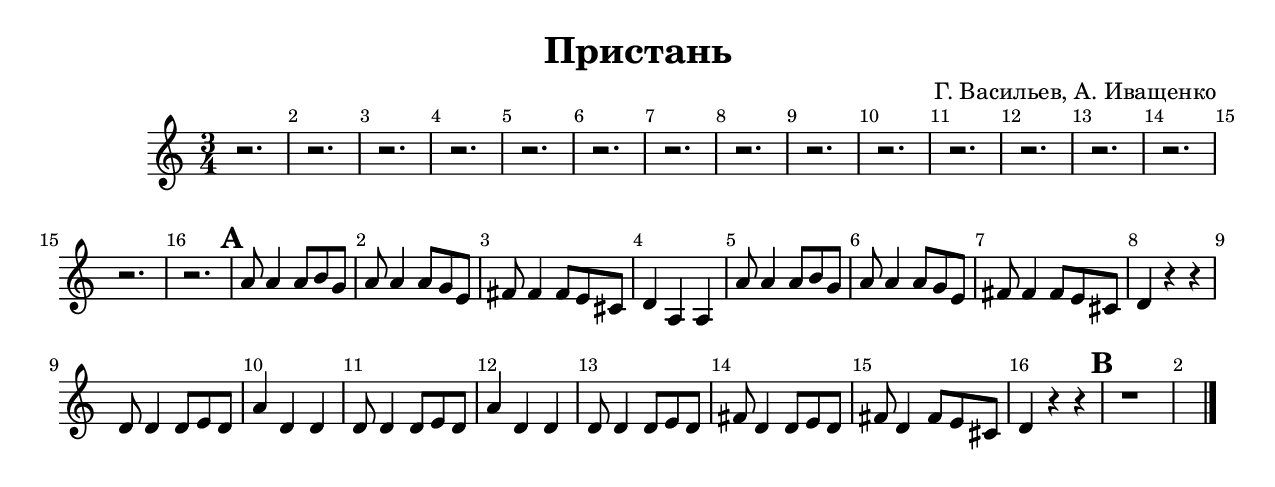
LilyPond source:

\version "2.22.0"


\paper {
  #(set-paper-size "letter")
}

scoreSetup = {
  \set Score.markFormatter = #format-mark-box-numbers
  \override Score.BarNumber.break-visibility = ##(#t #t #t)
}

relativeSetup = {
  \accidentalStyle modern
}

chordsSetup = {
  \set chordChanges = ##t
}

mkvThree =
#(define-scheme-function 
  (music)
  (ly:music?)
  #{
    \new Voice {  
      \voiceThree
      \magnifyMusic 0.63 {
        \override Score.SpacingSpanner.spacing-increment = #(* 1.2 0.63)
        $music
      }
    }
  #}
)

mkvTwo =
#(define-scheme-function 
  (music)
  (ly:music?)
  #{
    \new Voice {  
      \voiceTwo
      $music
    }
  #}
)

mkvOne =
#(define-scheme-function 
  (music)
  (ly:music?)
  #{
    \voiceOne
    $music
  #}
)

mkvOneThree =
#(define-scheme-function 
  (one three)
  (ly:music? ly:music?)
  #{
  <<
    \mkvOne { $one }
    \mkvThree { $three }
  >> 
  \oneVoice
  #}
)

mkvOneTwo =
#(define-scheme-function 
  (one two)
  (ly:music? ly:music?)
  #{
  <<
    \mkvOne { $one }
    \mkvTwo { $two }
  >> 
  \oneVoice
  #}
)

todo =
#(define-scheme-function 
  (music)
  (ly:music?)
  #{
    \xNote { 
      \override NoteHead.color = #red
      \override Stem.color = #red
      $music 
      \override NoteHead.color = #black
      \override Stem.color = #black
    }
  #}
)

mkScore =
#(define-scheme-function 
  (music)
  (ly:music?)
  #{
    \score {
      {
        \scoreSetup
        $music 
      }
    }
  #}
)

mkMark =
#(define-scheme-function 
  ()
  ()
  #{
    \mark \default
    \set Score.currentBarNumber = #1
  #}
)


\header {
  title = "Пристань"
  composer = "Г. Васильев, А. Иващенко"
}

\mkScore {
<<
  \relative {
    \relativeSetup 

    \time 3/4
    r2. r r r
    r r r r
    r r r r
    r r r r

    % 1
    \mkMark
    
    a'8 a4 a8 b g 
    a a4 a8 g8 e 
    fis fis4 fis8 e cis 
    d4 a4 a4

    a'8 a4 a8 b g 
    a a4 a8 g8 e 
    fis fis4 fis8 e cis 
    d4 r r

    d8 d4 d8 e d 
    a'4 d,4 d
    d8 d4 d8 e d 
    a'4 d,4 d

    d8 d4 d8 e d
    fis d4 d8 e d   
    fis d4 fis8 e cis
    d4 r r

    % 2
    \mkMark

    r1 
    
    % \fine
    \bar "|."
  }

%   \addlyrics {

%   }
>>

} % mkScore